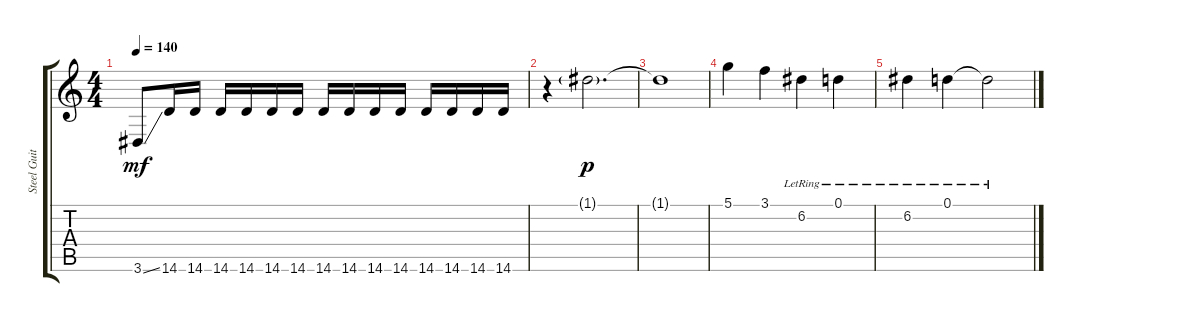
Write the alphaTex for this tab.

\track ("Steel Guitar" "Steel Guit") {instrument electricguitarclean}
\staff {score tabs}
\tuning (D4 A3 F3 C3 G2 C2) {hide}
\ts (4 4)
\tempo 140
\clef g2
\ks c
3.6{ss}.8{dy mf} 14.6.16 14.6.16 14.6.16 14.6.16 14.6.16 14.6.16 14.6.16 14.6.16 14.6.16 14.6.16 14.6.16 14.6.16 14.6.16 14.6.16 |
r.4 1.1{g}.2{d dy p} |
1.1{t}.1 |
5.1.4 3.1.4 6.2{lr}.4 0.1{lr}.4 |
6.2{lr}.4 0.1{lr}.4 0.1{lr t}.2
